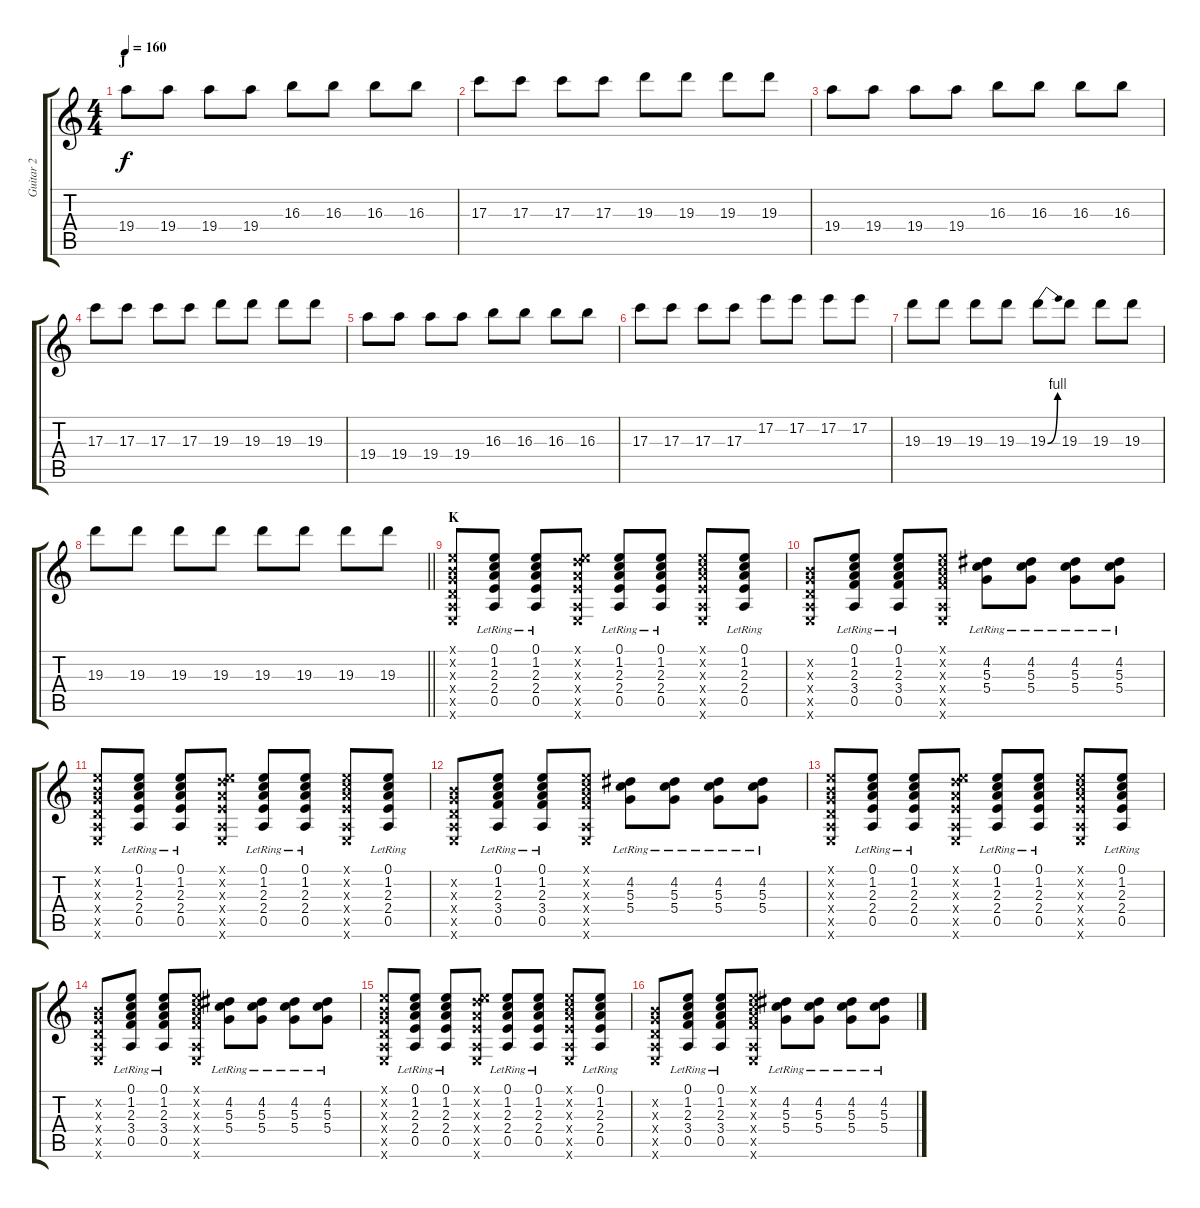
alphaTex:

\track ("Guitar 2" "Guitar 2") {instrument overdrivenguitar}
\staff {score tabs}
\tuning (E4 B3 G3 D3 A2 E2) {hide}
\ts (4 4)
\section ("" "J")
\tempo 160
\clef g2
\ks c
19.4.8{dy f} 19.4.8 19.4.8 19.4.8 16.3.8 16.3.8 16.3.8 16.3.8 |
17.3.8 17.3.8 17.3.8 17.3.8 19.3.8 19.3.8 19.3.8 19.3.8 |
19.4.8 19.4.8 19.4.8 19.4.8 16.3.8 16.3.8 16.3.8 16.3.8 |
17.3.8 17.3.8 17.3.8 17.3.8 19.3.8 19.3.8 19.3.8 19.3.8 |
19.4.8 19.4.8 19.4.8 19.4.8 16.3.8 16.3.8 16.3.8 16.3.8 |
17.3.8 17.3.8 17.3.8 17.3.8 17.2.8 17.2.8 17.2.8 17.2.8 |
19.3.8 19.3.8 19.3.8 19.3.8 19.3{be (bend 0 0 60 4)}.8 19.3.8 19.3.8 19.3.8 |
\barLineRight lightlight
19.3.8 19.3.8 19.3.8 19.3.8 19.3.8 19.3.8 19.3.8 19.3.8 |
\section ("" "K")
(0.1{x} 0.2{x} 0.3{x} 0.4{x} 0.5{x} 0.6{x}).8 (0.1{lr} 1.2{lr} 2.3{lr} 2.4{lr} 0.5{lr}).8 (0.1{lr} 1.2{lr} 2.3{lr} 2.4{lr} 0.5{lr}).8 (0.1{x} 3.2{x} 2.3{x} 2.4{x} 0.5{x} 0.6{x}).8 (0.1{lr} 1.2{lr} 2.3{lr} 2.4{lr} 0.5{lr}).8 (0.1{lr} 1.2{lr} 2.3{lr} 2.4{lr} 0.5{lr}).8 (0.1{x} 1.2{x} 2.3{x} 2.4{x} 0.5{x} 0.6{x}).8 (0.1{lr} 1.2{lr} 2.3{lr} 2.4{lr} 0.5{lr}).8 |
(0.2{x} 0.3{x} 0.4{x} 0.5{x} 0.6{x}).8 (0.1 1.2{lr} 2.3{lr} 3.4{lr} 0.5).8 (0.1 1.2{lr} 2.3{lr} 3.4{lr} 0.5).8 (0.1{x} 1.2{x} 2.3{x} 3.4{x} 0.5{x} 0.6{x}).8 (4.2{lr} 5.3{lr} 5.4{lr}).8 (4.2{lr} 5.3{lr} 5.4).8 (4.2{lr} 5.3{lr} 5.4).8 (4.2{lr} 5.3{lr} 5.4).8 |
(0.1{x} 0.2{x} 0.3{x} 0.4{x} 0.5{x} 0.6{x}).8 (0.1{lr} 1.2{lr} 2.3{lr} 2.4{lr} 0.5{lr}).8 (0.1{lr} 1.2{lr} 2.3{lr} 2.4{lr} 0.5{lr}).8 (0.1{x} 3.2{x} 2.3{x} 2.4{x} 0.5{x} 0.6{x}).8 (0.1{lr} 1.2{lr} 2.3{lr} 2.4{lr} 0.5{lr}).8 (0.1{lr} 1.2{lr} 2.3{lr} 2.4{lr} 0.5{lr}).8 (0.1{x} 1.2{x} 2.3{x} 2.4{x} 0.5{x} 0.6{x}).8 (0.1{lr} 1.2{lr} 2.3{lr} 2.4{lr} 0.5{lr}).8 |
(0.2{x} 0.3{x} 0.4{x} 0.5{x} 0.6{x}).8 (0.1 1.2{lr} 2.3{lr} 3.4{lr} 0.5).8 (0.1 1.2{lr} 2.3{lr} 3.4{lr} 0.5).8 (0.1{x} 1.2{x} 2.3{x} 3.4{x} 0.5{x} 0.6{x}).8 (4.2{lr} 5.3{lr} 5.4{lr}).8 (4.2{lr} 5.3{lr} 5.4).8 (4.2{lr} 5.3{lr} 5.4).8 (4.2{lr} 5.3{lr} 5.4).8 |
(0.1{x} 0.2{x} 0.3{x} 0.4{x} 0.5{x} 0.6{x}).8 (0.1{lr} 1.2{lr} 2.3{lr} 2.4{lr} 0.5{lr}).8 (0.1{lr} 1.2{lr} 2.3{lr} 2.4{lr} 0.5{lr}).8 (0.1{x} 3.2{x} 2.3{x} 2.4{x} 0.5{x} 0.6{x}).8 (0.1{lr} 1.2{lr} 2.3{lr} 2.4{lr} 0.5{lr}).8 (0.1{lr} 1.2{lr} 2.3{lr} 2.4{lr} 0.5{lr}).8 (0.1{x} 1.2{x} 2.3{x} 2.4{x} 0.5{x} 0.6{x}).8 (0.1{lr} 1.2{lr} 2.3{lr} 2.4{lr} 0.5{lr}).8 |
(0.2{x} 0.3{x} 0.4{x} 0.5{x} 0.6{x}).8 (0.1 1.2{lr} 2.3{lr} 3.4{lr} 0.5).8 (0.1 1.2{lr} 2.3{lr} 3.4{lr} 0.5).8 (0.1{x} 1.2{x} 2.3{x} 3.4{x} 0.5{x} 0.6{x}).8 (4.2{lr} 5.3{lr} 5.4{lr}).8 (4.2{lr} 5.3{lr} 5.4).8 (4.2{lr} 5.3{lr} 5.4).8 (4.2{lr} 5.3{lr} 5.4).8 |
(0.1{x} 0.2{x} 0.3{x} 0.4{x} 0.5{x} 0.6{x}).8 (0.1{lr} 1.2{lr} 2.3{lr} 2.4{lr} 0.5{lr}).8 (0.1{lr} 1.2{lr} 2.3{lr} 2.4{lr} 0.5{lr}).8 (0.1{x} 3.2{x} 2.3{x} 2.4{x} 0.5{x} 0.6{x}).8 (0.1{lr} 1.2{lr} 2.3{lr} 2.4{lr} 0.5{lr}).8 (0.1{lr} 1.2{lr} 2.3{lr} 2.4{lr} 0.5{lr}).8 (0.1{x} 1.2{x} 2.3{x} 2.4{x} 0.5{x} 0.6{x}).8 (0.1{lr} 1.2{lr} 2.3{lr} 2.4{lr} 0.5{lr}).8 |
(0.2{x} 0.3{x} 0.4{x} 0.5{x} 0.6{x}).8 (0.1 1.2{lr} 2.3{lr} 3.4{lr} 0.5).8 (0.1 1.2{lr} 2.3{lr} 3.4{lr} 0.5).8 (0.1{x} 1.2{x} 2.3{x} 3.4{x} 0.5{x} 0.6{x}).8 (4.2{lr} 5.3{lr} 5.4{lr}).8 (4.2{lr} 5.3{lr} 5.4).8 (4.2{lr} 5.3{lr} 5.4).8 (4.2{lr} 5.3{lr} 5.4).8
